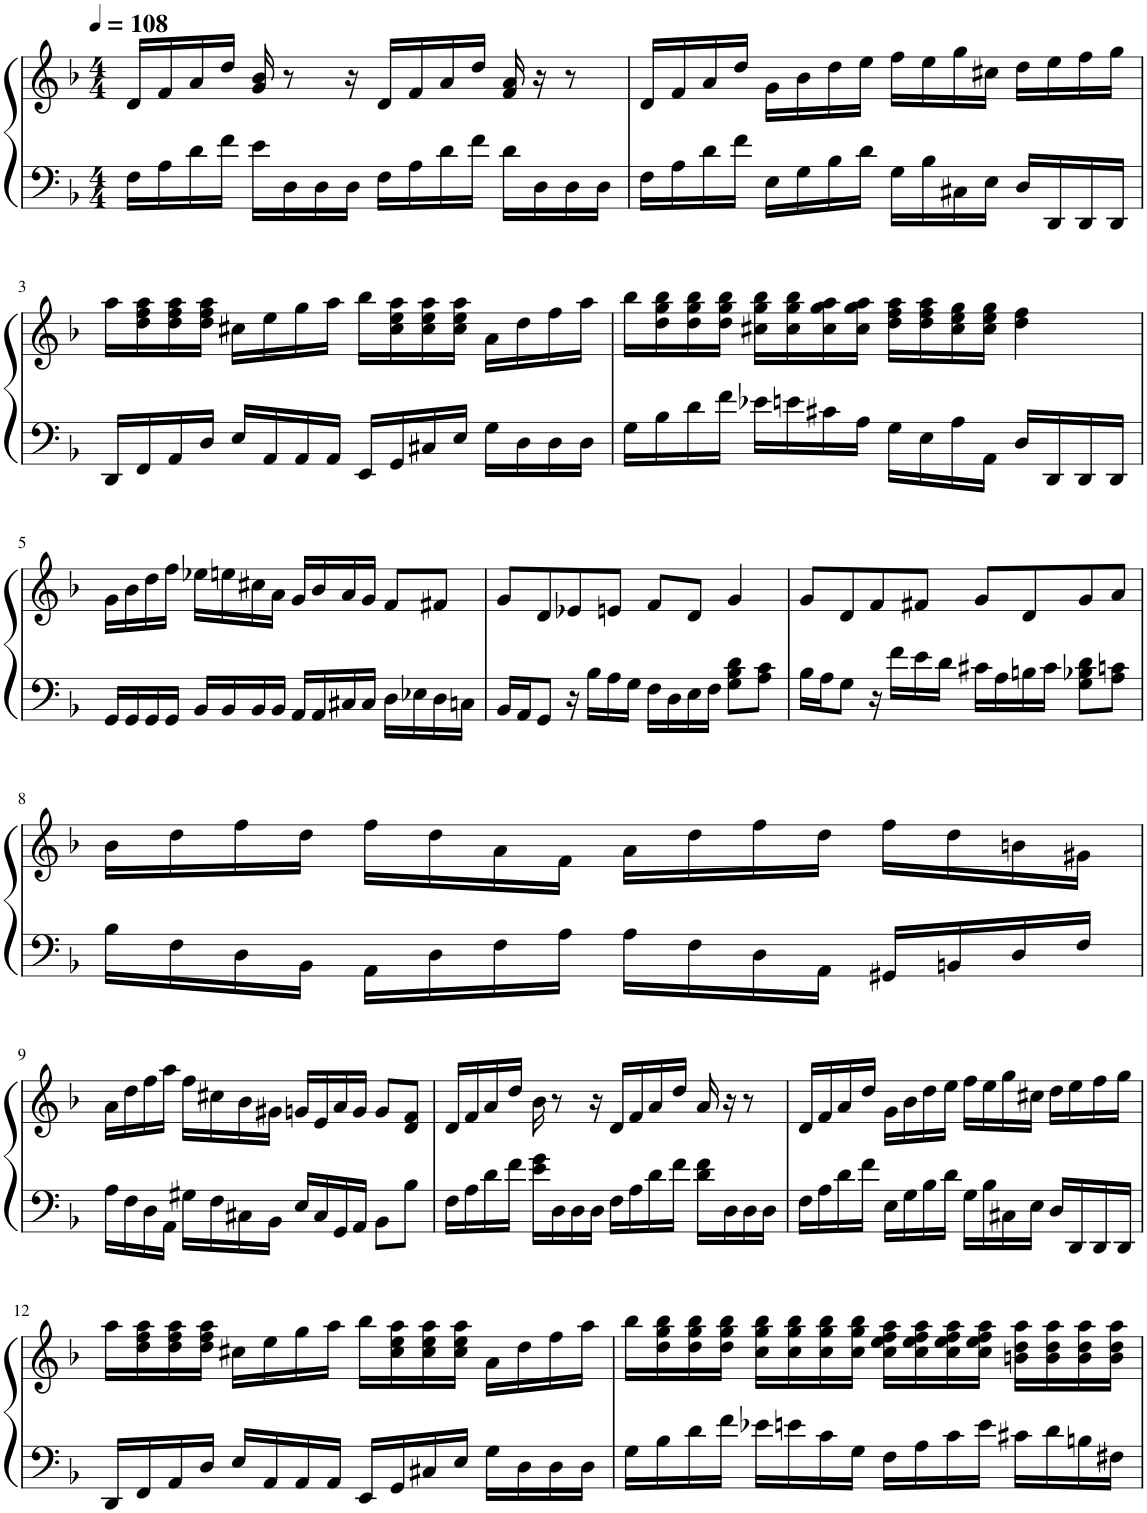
**kern	**kern
*part1	*part1
*staff2	*staff1
*I"Piano	*
*I'Pno.	*
*clefF4	*clefG2
*k[b-]	*k[b-]
*M4/4	*M4/4
*MM108	*MM108
=1	=1
16F\LL	16d/LL
16A\	16f/
16d\	16a/
16f\JJ	16dd/JJ
16e\LL	16g/ 16b-/
16D\	8r
16D\	.
16D\JJ	16r
16F\LL	16d/LL
16A\	16f/
16d\	16a/
16f\JJ	16dd/JJ
16d\LL	16f/ 16a/
16D\	16r
16D\	8r
16D\JJ	.
=2	=2
16F\LL	16d/LL
16A\	16f/
16d\	16a/
16f\JJ	16dd/JJ
16E\LL	16g\LL
16G\	16b-\
16B-\	16dd\
16d\JJ	16ee\JJ
16G\LL	16ff\LL
16B-\	16ee\
16C#X\	16gg\
16E\JJ	16cc#X\JJ
16D/LL	16dd\LL
16DD/	16ee\
16DD/	16ff\
16DD/JJ	16gg\JJ
!!LO:LB:g=z
=3	=3
16DD/LL	16aa\LL
16FF/	16dd\ 16ff\ 16aa\
16AA/	16dd\ 16ff\ 16aa\
16D/JJ	16dd\ 16ff\ 16aa\JJ
16E/LL	16cc#X\LL
16AA/	16ee\
16AA/	16gg\
16AA/JJ	16aa\JJ
16EE/LL	16bb-\LL
16GG/	16cc#\ 16ee\ 16aa\
16C#X/	16cc#\ 16ee\ 16aa\
16E/JJ	16cc#\ 16ee\ 16aa\JJ
16G\LL	16a\LL
16D\	16dd\
16D\	16ff\
16D\JJ	16aa\JJ
=4	=4
16G\LL	16bb-\LL
16B-\	16dd\ 16gg\ 16bb-\
16d\	16dd\ 16gg\ 16bb-\
16f\JJ	16dd\ 16gg\ 16bb-\JJ
16e-X\LL	16cc#X\ 16gg\ 16bb-\LL
16en\	16cc#\ 16gg\ 16bb-\
16c#X\	16cc#\ 16gg\ 16aa\
16A\JJ	16cc#\ 16gg\ 16aa\JJ
16G\LL	16dd\ 16ff\ 16aa\LL
16E\	16dd\ 16ff\ 16aa\
16A\	16cc#\ 16ee\ 16gg\
16AA\JJ	16cc#\ 16ee\ 16gg\JJ
16D/LL	4dd\ 4ff\
16DD/	.
16DD/	.
16DD/JJ	.
!!LO:LB:g=z
=5	=5
16GG/LL	16g\LL
16GG/	16b-\
16GG/	16dd\
16GG/JJ	16ff\JJ
16BB-/LL	16ee-X\LL
16BB-/	16een\
16BB-/	16cc#X\
16BB-/JJ	16a\JJ
16AA/LL	16g/LL
16AA/	16b-/
16C#X/	16a/
16C#/JJ	16g/JJ
16D\LL	8f/L
16E-X\	.
16D\	8f#X/J
16Cn\JJ	.
=6	=6
16BB-/LL	8g/L
16AA/J	.
8GG/J	8d/
16r	8e-X/
16B-\LL	.
16A\	8en/J
16G\JJ	.
16F\LL	8f/L
16D\	.
16E\	8d/J
16F\JJ	.
8G\ 8B-\ 8d\L	4g/
8A\ 8c\J	.
=7	=7
16B-\LL	8g/L
16A\J	.
8G\J	8d/
16r	8f/
16f\LL	.
16e\	8f#X/J
16d\JJ	.
16c#X\LL	8g/L
16A\	.
16Bn\	8d/
16c#\JJ	.
8G\ 8B-X\ 8d\L	8g/
8A\ 8cn\J	8a/J
!!LO:LB:g=z
=8	=8
16B-\LL	16b-\LL
16F\	16dd\
16D\	16ff\
16BB-\JJ	16dd\JJ
16AA\LL	16ff\LL
16D\	16dd\
16F\	16a\
16A\JJ	16f\JJ
16A\LL	16a\LL
16F\	16dd\
16D\	16ff\
16AA\JJ	16dd\JJ
16GG#X/LL	16ff\LL
16BBn/	16dd\
16D/	16bn\
16F/JJ	16g#X\JJ
!!LO:LB:g=z
=9	=9
16A\LL	16a\LL
16F\	16dd\
16D\	16ff\
16AA\JJ	16aa\JJ
16G#X\LL	16ff\LL
16F\	16cc#X\
16C#X\	16b-\
16BB-\JJ	16g#X\JJ
16E/LL	16gn/LL
16C#/	16e/
16GG/	16a/
16AA/JJ	16g/JJ
8BB-\L	8g/L
8B-\J	8d/ 8f/J
=10	=10
16F\LL	16d/LL
16A\	16f/
16d\	16a/
16f\JJ	16dd/JJ
16e\ 16g\LL	16b-\
16D\	8r
16D\	.
16D\JJ	16r
16F\LL	16d/LL
16A\	16f/
16d\	16a/
16f\JJ	16dd/JJ
16d\ 16f\LL	16a/
16D\	16r
16D\	8r
16D\JJ	.
=11	=11
16F\LL	16d/LL
16A\	16f/
16d\	16a/
16f\JJ	16dd/JJ
16E\LL	16g\LL
16G\	16b-\
16B-\	16dd\
16d\JJ	16ee\JJ
16G\LL	16ff\LL
16B-\	16ee\
16C#X\	16gg\
16E\JJ	16cc#X\JJ
16D/LL	16dd\LL
16DD/	16ee\
16DD/	16ff\
16DD/JJ	16gg\JJ
!!LO:LB:g=z
=12	=12
16DD/LL	16aa\LL
16FF/	16dd\ 16ff\ 16aa\
16AA/	16dd\ 16ff\ 16aa\
16D/JJ	16dd\ 16ff\ 16aa\JJ
16E/LL	16cc#X\LL
16AA/	16ee\
16AA/	16gg\
16AA/JJ	16aa\JJ
16EE/LL	16bb-\LL
16GG/	16cc#\ 16ee\ 16aa\
16C#X/	16cc#\ 16ee\ 16aa\
16E/JJ	16cc#\ 16ee\ 16aa\JJ
16G\LL	16a\LL
16D\	16dd\
16D\	16ff\
16D\JJ	16aa\JJ
=13	=13
16G\LL	16bb-\LL
16B-\	16dd\ 16gg\ 16bb-\
16d\	16dd\ 16gg\ 16bb-\
16f\JJ	16dd\ 16gg\ 16bb-\JJ
16e-X\LL	16cc\ 16gg\ 16bb-\LL
16en\	16cc\ 16gg\ 16bb-\
16c\	16cc\ 16gg\ 16bb-\
16G\JJ	16cc\ 16gg\ 16bb-\JJ
16F\LL	16cc\ 16ee\ 16ff\ 16aa\LL
16A\	16cc\ 16ee\ 16ff\ 16aa\
16c\	16cc\ 16ee\ 16ff\ 16aa\
16e\JJ	16cc\ 16ee\ 16ff\ 16aa\JJ
16c#X\LL	16bn\ 16dd\ 16aa\LL
16d\	16b\ 16dd\ 16aa\
16Bn\	16b\ 16dd\ 16aa\
16F#X\JJ	16b\ 16dd\ 16aa\JJ
=	=
*-	*-
